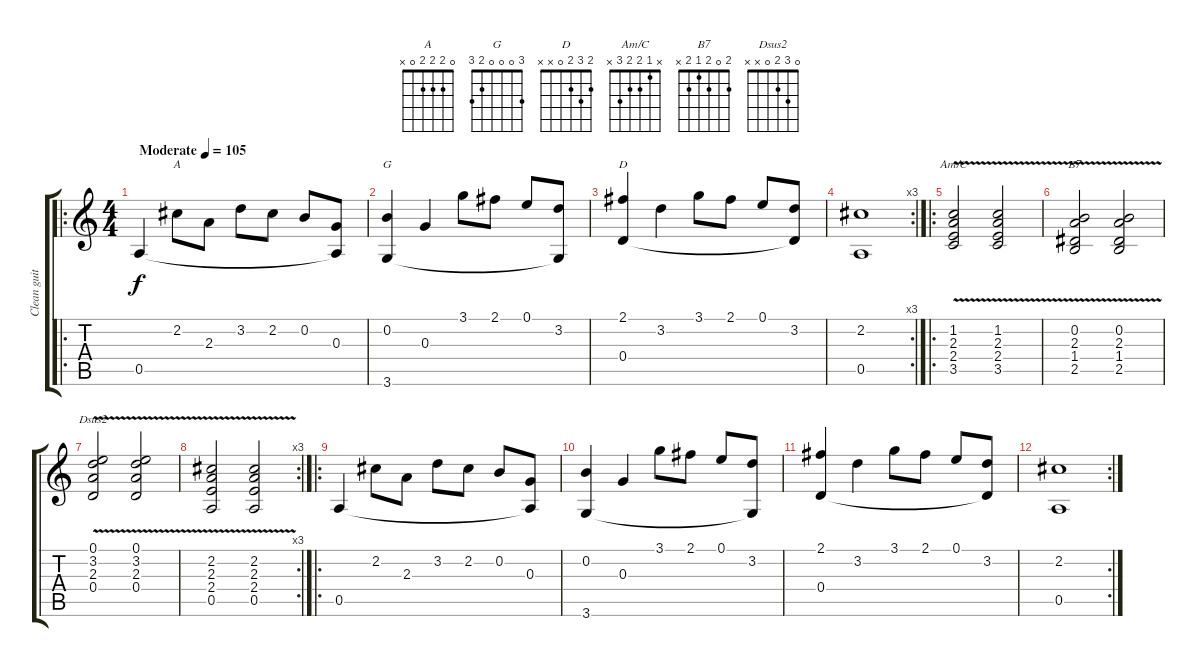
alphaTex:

\track ("Clean guitar" "Clean guit") {instrument electricguitarclean}
\staff {score tabs}
\tuning (E4 B3 G3 D3 A2 E2) {hide}
\chord ("A" 0 2 2 2 0 x)
\chord ("G" 3 0 0 0 2 3)
\chord ("D" 2 3 2 0 x x)
\chord ("Am/C" x 1 2 2 3 x)
\chord ("B7" 2 0 2 1 2 x)
\chord ("Dsus2" 0 3 2 0 x x)
\ro
\ts (4 4)
\tempo (105 "Moderate")
\clef g2
\ks c
0.5.4{dy f instrument electricguitarclean} 2.2.8{ch "A"} 2.3.8 3.2.8 2.2.8 0.2.8 (0.3 0.5{t}).8 |
(0.2 3.6).4{ch "G"} 0.3.4 3.1.8 2.1.8 0.1.8 (3.2 3.6{t}).8 |
(2.1 0.4).4{ch "D"} 3.2.4 3.1.8 2.1.8 0.1.8 (3.2 0.4{t}).8 |
\rc 3
(2.2 0.5).1 |
\ro
(1.2 2.3 2.4{v} 3.5).2{ch "Am/C"} (1.2{v} 2.3 2.4 3.5).2 |
(0.2 2.3{v} 1.4 2.5).2{ch "B7"} (0.2{v} 2.3 1.4 2.5).2 |
(0.1 3.2 2.3{v} 0.4).2{ch "Dsus2"} (0.1 3.2{v} 2.3 0.4).2 |
\rc 3
(2.2 2.3{v} 2.4 0.5).2 (2.2{v} 2.3 2.4 0.5).2 |
\ro
0.5.4 2.2.8 2.3.8 3.2.8 2.2.8 0.2.8 (0.3 0.5{t}).8 |
(0.2 3.6).4 0.3.4 3.1.8 2.1.8 0.1.8 (3.2 3.6{t}).8 |
(2.1 0.4).4 3.2.4 3.1.8 2.1.8 0.1.8 (3.2 0.4{t}).8 |
\rc 2
(2.2 0.5).1
